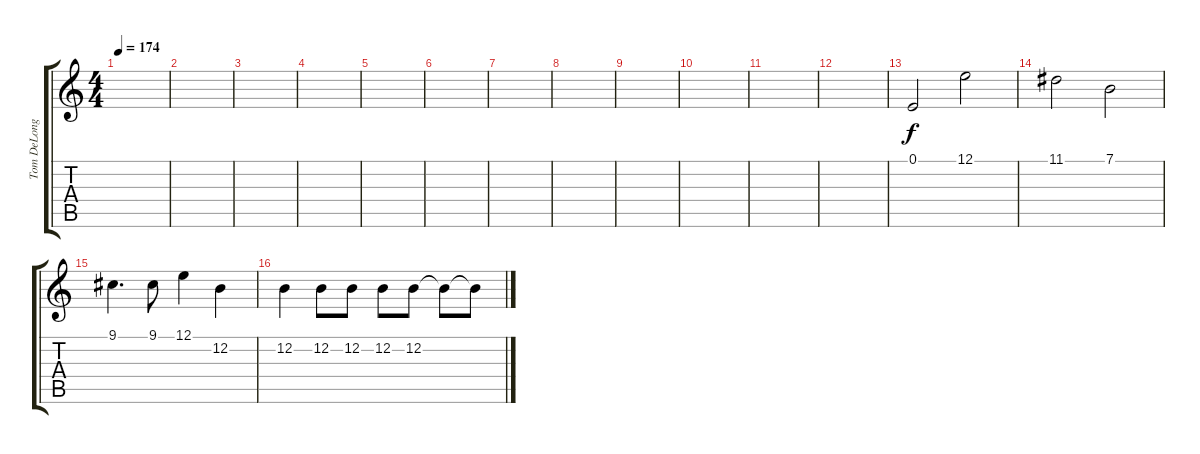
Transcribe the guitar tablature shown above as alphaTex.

\track ("Tom DeLonge - Vocals" "Tom DeLong") {instrument tenorsax}
\staff {score tabs}
\tuning (E4 B3 G3 D3 A2 E2) {hide}
\ts (4 4)
\tempo 174
\clef g2
\ks c
|
|
|
|
|
|
|
|
|
|
|
|
0.1.2 12.1.2 |
11.1.2 7.1.2 |
9.1.4{d} 9.1.8 12.1.4 12.2.4 |
12.2.4 12.2.8 12.2.8 12.2.8 12.2.8 12.2{t}.8 12.2{t}.8
